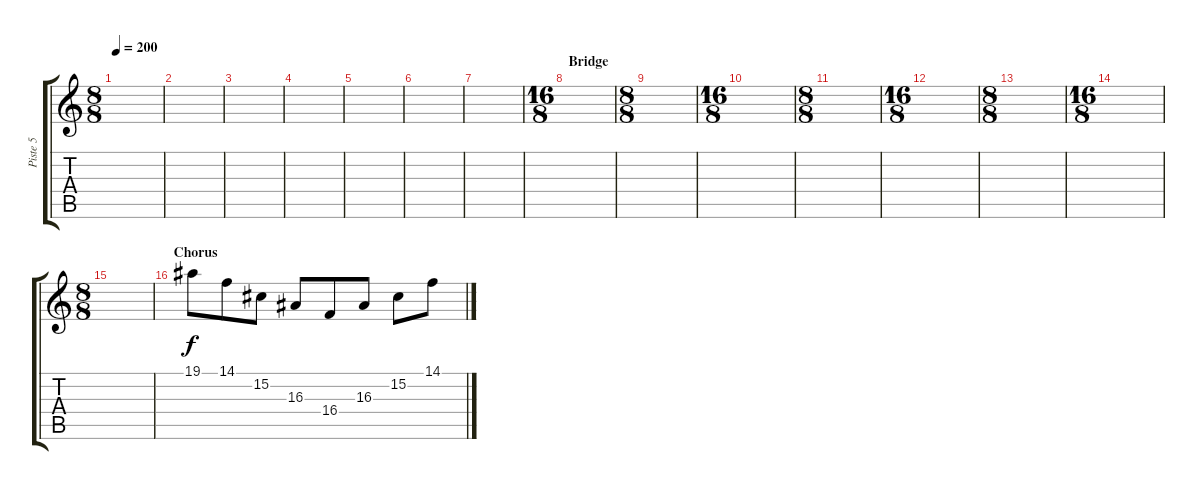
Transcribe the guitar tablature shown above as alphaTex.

\track ("Piste 5" "Piste 5") {instrument harpsichord}
\staff {score tabs}
\tuning (Eb4 Bb3 Gb3 Db3 Ab2 Eb2) {hide}
\ts (8 8)
\tempo 200
\clef g2
\ks c
|
|
|
|
|
|
|
\ts (16 8)
\section ("" "Bridge")
|
\ts (8 8)
|
\ts (16 8)
|
\ts (8 8)
|
\ts (16 8)
|
\ts (8 8)
|
\ts (16 8)
|
\ts (8 8)
|
\section ("" "Chorus")
19.1.8 14.1.8 15.2.8 16.3.8 16.4.8 16.3.8 15.2.8 14.1.8
